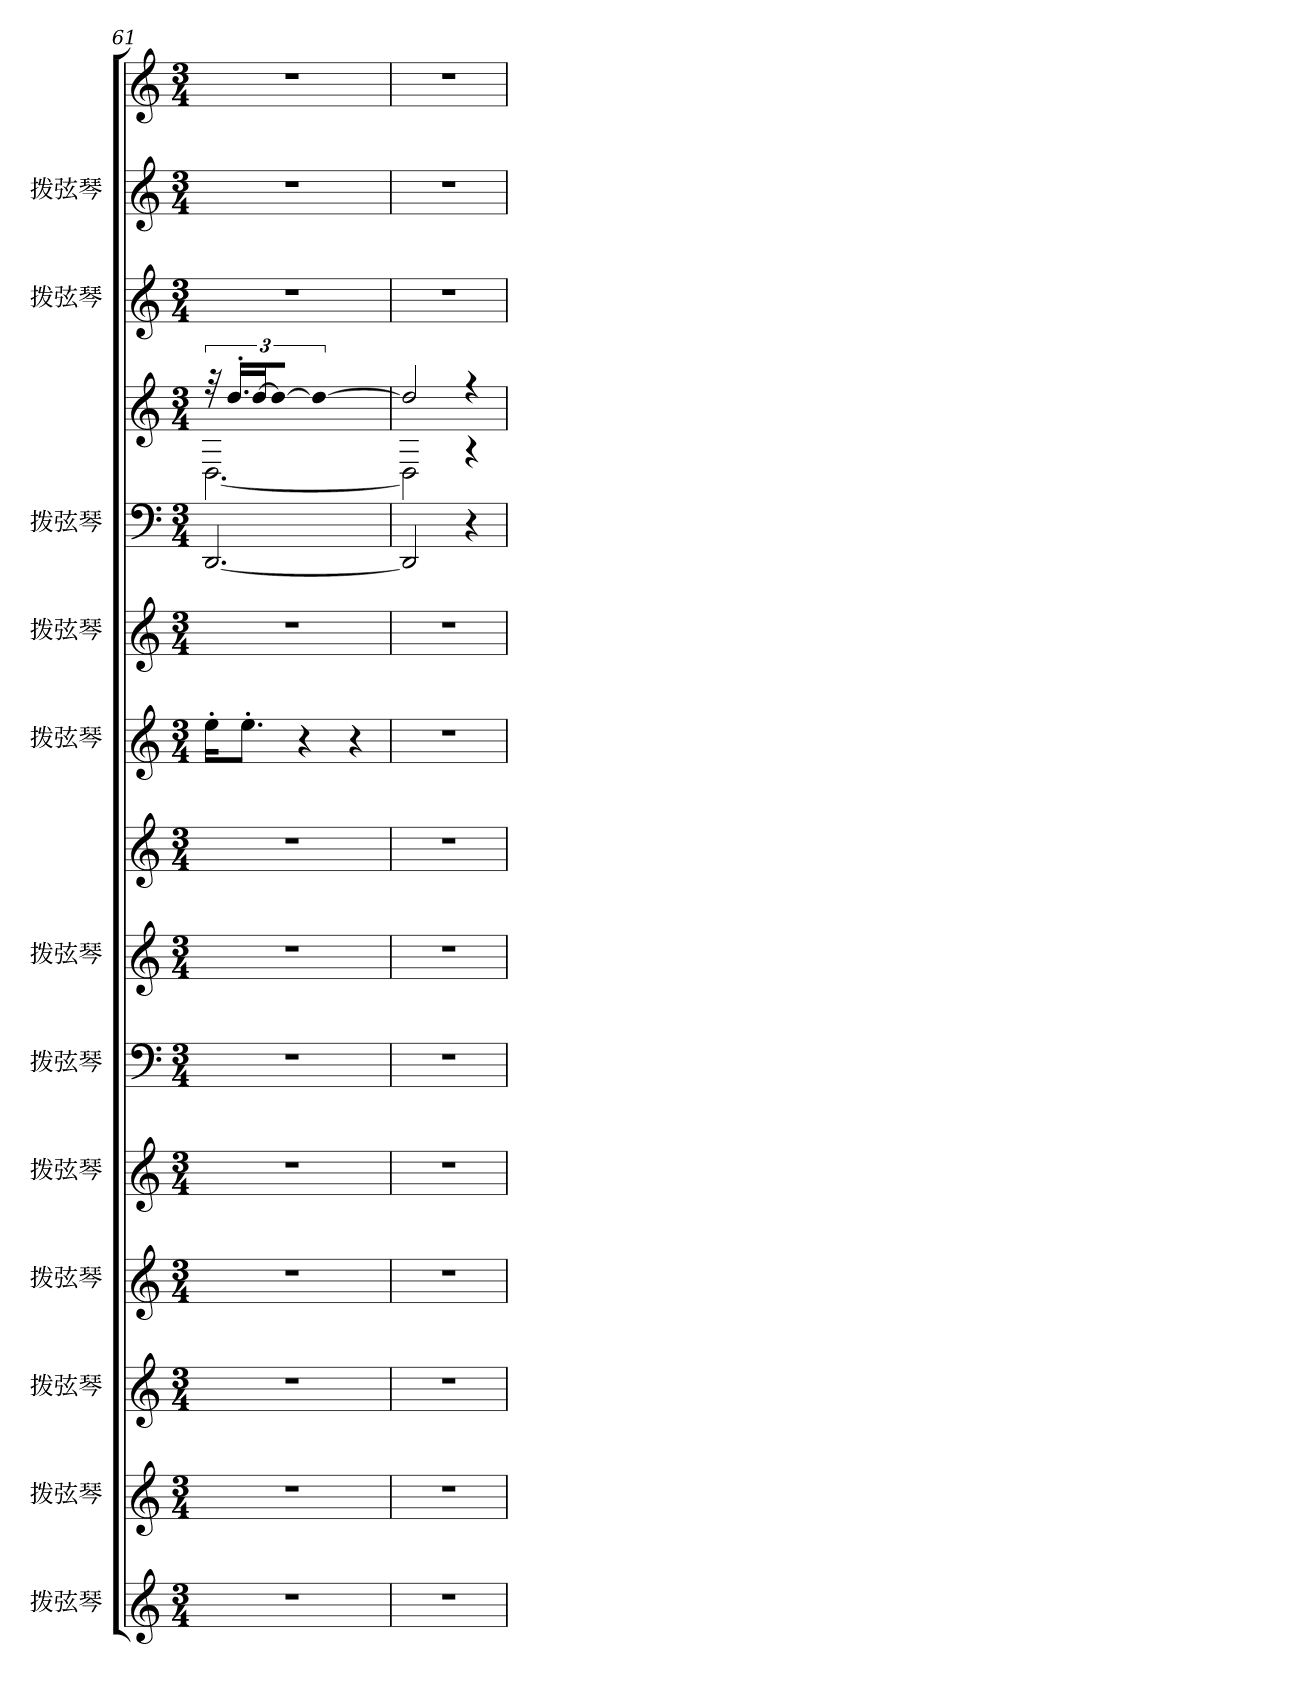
**kern	**kern	**kern	**kern	**kern	**kern	**kern	**kern	**kern	**kern	**kern	**kern	**kern	**kern	**kern
*part12	*part11	*part10	*part9	*part8	*part7	*part6	*part6	*part5	*part4	*part3	*part3	*part2	*part1	*part1
*staff15	*staff14	*staff13	*staff12	*staff11	*staff10	*staff9	*staff8	*staff7	*staff6	*staff5	*staff4	*staff3	*staff2	*staff1
*I"拨弦琴	*I"拨弦琴	*I"拨弦琴	*I"拨弦琴	*I"拨弦琴	*I"拨弦琴	*I"拨弦琴	*	*I"拨弦琴	*I"拨弦琴	*I"拨弦琴	*	*I"拨弦琴	*I"拨弦琴	*
*clefG2	*clefG2	*clefG2	*clefG2	*clefG2	*clefF4	*clefG2	*clefG2	*clefG2	*clefG2	*clefF4	*clefG2	*clefG2	*clefG2	*clefG2
*k[]	*k[]	*k[]	*k[]	*k[]	*k[]	*k[]	*k[]	*k[]	*k[]	*k[]	*k[]	*k[]	*k[]	*k[]
*M3/4	*M3/4	*M3/4	*M3/4	*M3/4	*M3/4	*M3/4	*M3/4	*M3/4	*M3/4	*M3/4	*M3/4	*M3/4	*M3/4	*M3/4
=61	=61	=61	=61	=61	=61	=61	=61	=61	=61	=61	=61	=61	=61	=61
*	*	*	*	*	*	*	*	*	*	*	*^	*	*	*
2.r	2.r	2.r	2.r	2.r	2.r	2.r	2.r	16ee'\KL	2.r	[2.DD/	48r	[2.D\	2.r	2.r	2.r
.	.	.	.	.	.	.	.	.	.	.	24.dd'/LL	.	.	.	.
.	.	.	.	.	.	.	.	8.ee'\J	.	.	.	.	.	.	.
.	.	.	.	.	.	.	.	.	.	.	[24dd/J	.	.	.	.
.	.	.	.	.	.	.	.	.	.	.	8dd/J_	.	.	.	.
.	.	.	.	.	.	.	.	4r	.	.	2dd/_	.	.	.	.
.	.	.	.	.	.	.	.	4r	.	.	.	.	.	.	.
=62	=62	=62	=62	=62	=62	=62	=62	=62	=62	=62	=62	=62	=62	=62	=62
2.r	2.r	2.r	2.r	2.r	2.r	2.r	2.r	2.r	2.r	2DD/]	2dd/]	2D\]	2.r	2.r	2.r
.	.	.	.	.	.	.	.	.	.	4r	4r	4r	.	.	.
*	*	*	*	*	*	*	*	*	*	*	*v	*v	*	*	*
=	=	=	=	=	=	=	=	=	=	=	=	=	=	=
*-	*-	*-	*-	*-	*-	*-	*-	*-	*-	*-	*-	*-	*-	*-
